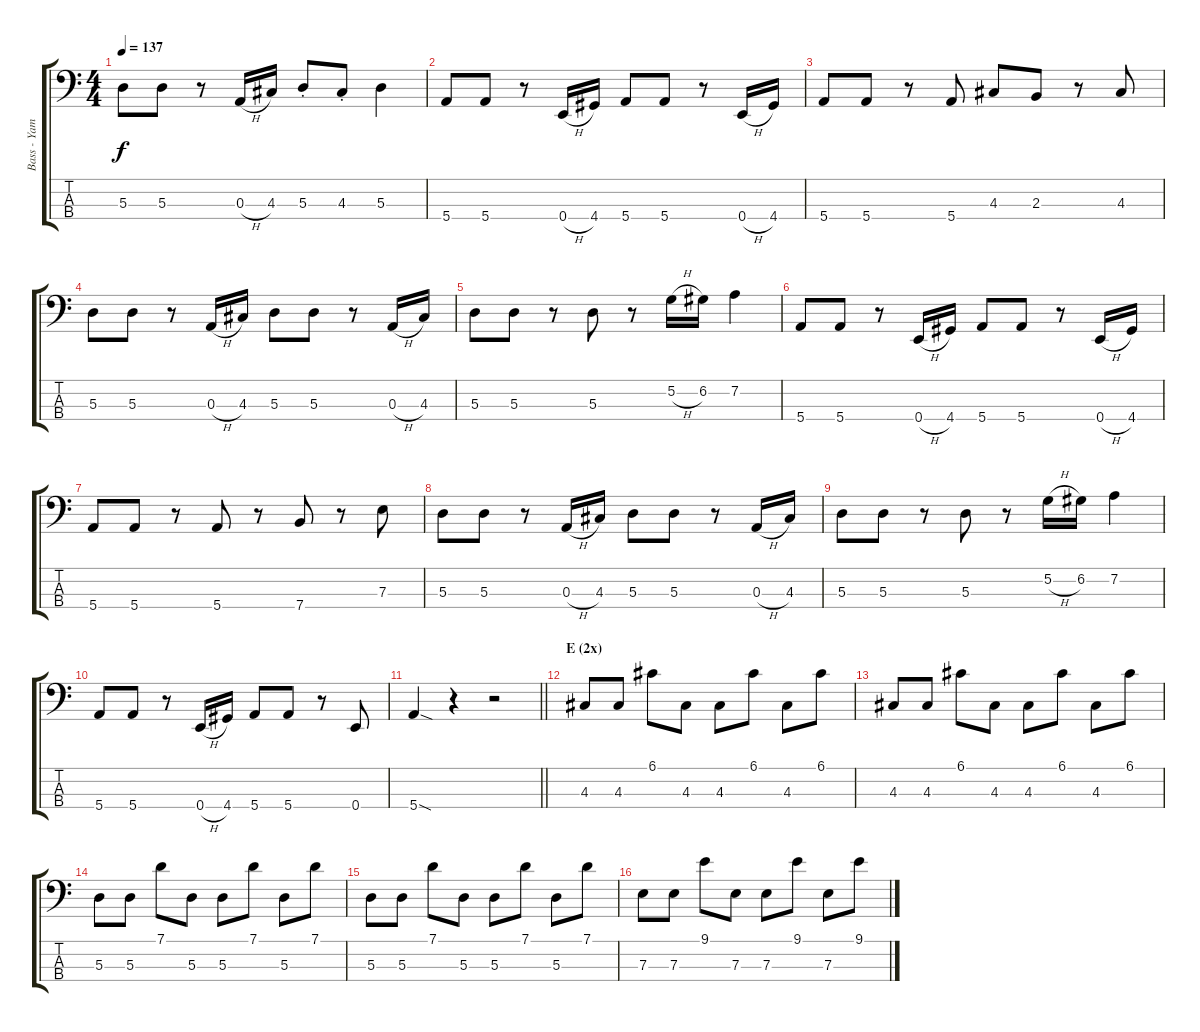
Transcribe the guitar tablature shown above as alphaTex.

\track ("Bass - Yamada" "Bass - Yam") {instrument electricbasspick}
\staff {score tabs}
\tuning (G2 D2 A1 E1) {hide}
\ts (4 4)
\tempo 137
\clef f4
\ks c
5.3.8{dy f} 5.3.8 r.8 0.3{h}.16 4.3.16 5.3{st}.8 4.3{st}.8 5.3.4 |
5.4.8 5.4.8 r.8 0.4{h}.16 4.4.16 5.4.8 5.4.8 r.8 0.4{h}.16 4.4.16 |
5.4.8 5.4.8 r.8 5.4.8 4.3.8 2.3.8 r.8 4.3.8 |
5.3.8 5.3.8 r.8 0.3{h}.16 4.3.16 5.3.8 5.3.8 r.8 0.3{h}.16 4.3.16 |
5.3.8 5.3.8 r.8 5.3.8 r.8 5.2{h}.16 6.2.16 7.2.4 |
5.4.8 5.4.8 r.8 0.4{h}.16 4.4.16 5.4.8 5.4.8 r.8 0.4{h}.16 4.4.16 |
5.4.8 5.4.8 r.8 5.4.8 r.8 7.4.8 r.8 7.3.8 |
5.3.8 5.3.8 r.8 0.3{h}.16 4.3.16 5.3.8 5.3.8 r.8 0.3{h}.16 4.3.16 |
5.3.8 5.3.8 r.8 5.3.8 r.8 5.2{h}.16 6.2.16 7.2.4 |
5.4.8 5.4.8 r.8 0.4{h}.16 4.4.16 5.4.8 5.4.8 r.8 0.4.8 |
\barLineRight lightlight
5.4{sod}.4 r.4 r.2 |
\section ("" "E (2x)")
4.3.8 4.3.8 6.1.8 4.3.8 4.3.8 6.1.8 4.3.8 6.1.8 |
4.3.8 4.3.8 6.1.8 4.3.8 4.3.8 6.1.8 4.3.8 6.1.8 |
5.3.8 5.3.8 7.1.8 5.3.8 5.3.8 7.1.8 5.3.8 7.1.8 |
5.3.8 5.3.8 7.1.8 5.3.8 5.3.8 7.1.8 5.3.8 7.1.8 |
7.3.8 7.3.8 9.1.8 7.3.8 7.3.8 9.1.8 7.3.8 9.1.8
